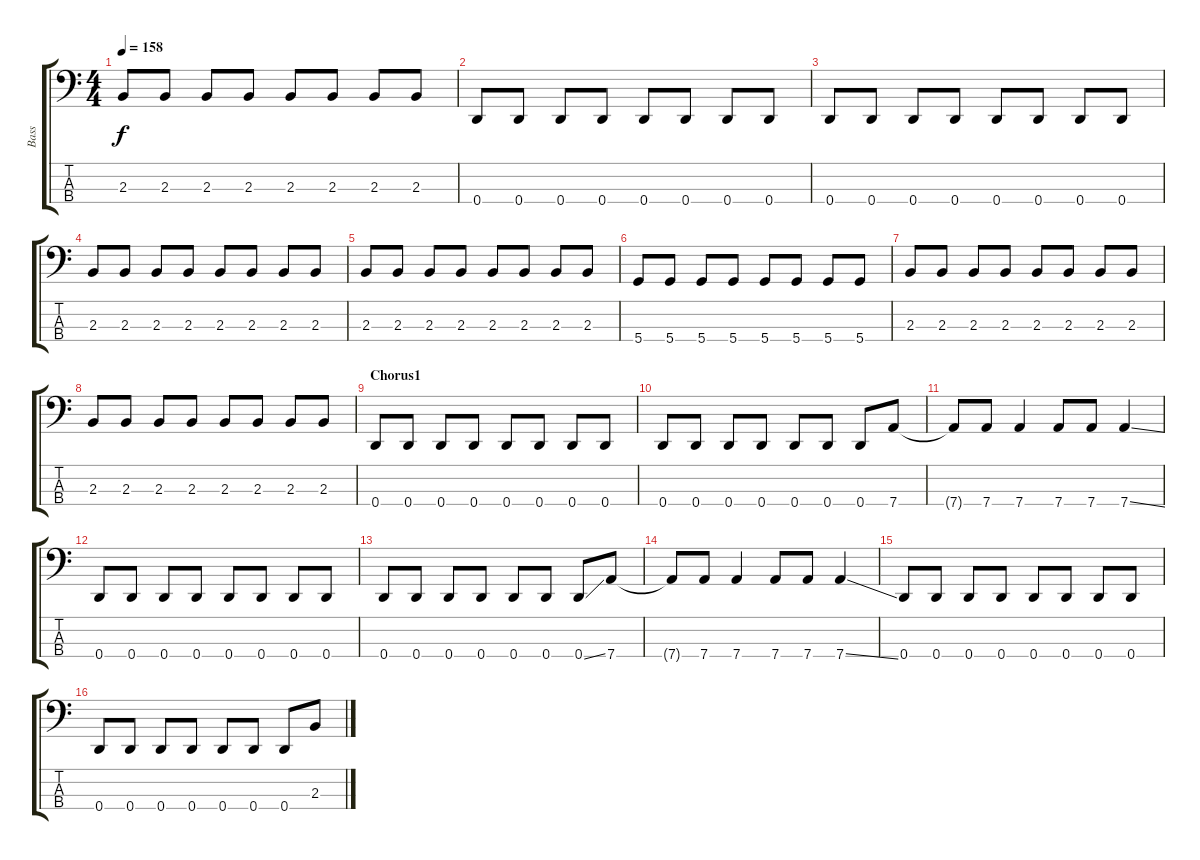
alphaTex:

\track ("Bass" "Bass") {instrument electricbasspick}
\staff {score tabs}
\tuning (G2 D2 A1 D1) {hide}
\ts (4 4)
\tempo 158
\clef f4
\ks c
2.3.8{dy f} 2.3.8 2.3.8 2.3.8 2.3.8 2.3.8 2.3.8 2.3.8 |
0.4.8 0.4.8 0.4.8 0.4.8 0.4.8 0.4.8 0.4.8 0.4.8 |
0.4.8 0.4.8 0.4.8 0.4.8 0.4.8 0.4.8 0.4.8 0.4.8 |
2.3.8 2.3.8 2.3.8 2.3.8 2.3.8 2.3.8 2.3.8 2.3.8 |
2.3.8 2.3.8 2.3.8 2.3.8 2.3.8 2.3.8 2.3.8 2.3.8 |
5.4.8 5.4.8 5.4.8 5.4.8 5.4.8 5.4.8 5.4.8 5.4.8 |
2.3.8 2.3.8 2.3.8 2.3.8 2.3.8 2.3.8 2.3.8 2.3.8 |
2.3.8 2.3.8 2.3.8 2.3.8 2.3.8 2.3.8 2.3.8 2.3.8 |
\section ("" "Chorus1")
0.4.8 0.4.8 0.4.8 0.4.8 0.4.8 0.4.8 0.4.8 0.4.8 |
0.4.8 0.4.8 0.4.8 0.4.8 0.4.8 0.4.8 0.4.8 7.4.8 |
7.4{t}.8 7.4.8 7.4.4 7.4.8 7.4.8 7.4{ss}.4 |
0.4.8 0.4.8 0.4.8 0.4.8 0.4.8 0.4.8 0.4.8 0.4.8 |
0.4.8 0.4.8 0.4.8 0.4.8 0.4.8 0.4.8 0.4{ss}.8 7.4.8 |
7.4{t}.8 7.4.8 7.4.4 7.4.8 7.4.8 7.4{ss}.4 |
0.4.8 0.4.8 0.4.8 0.4.8 0.4.8 0.4.8 0.4.8 0.4.8 |
0.4.8 0.4.8 0.4.8 0.4.8 0.4.8 0.4.8 0.4.8 2.3.8
